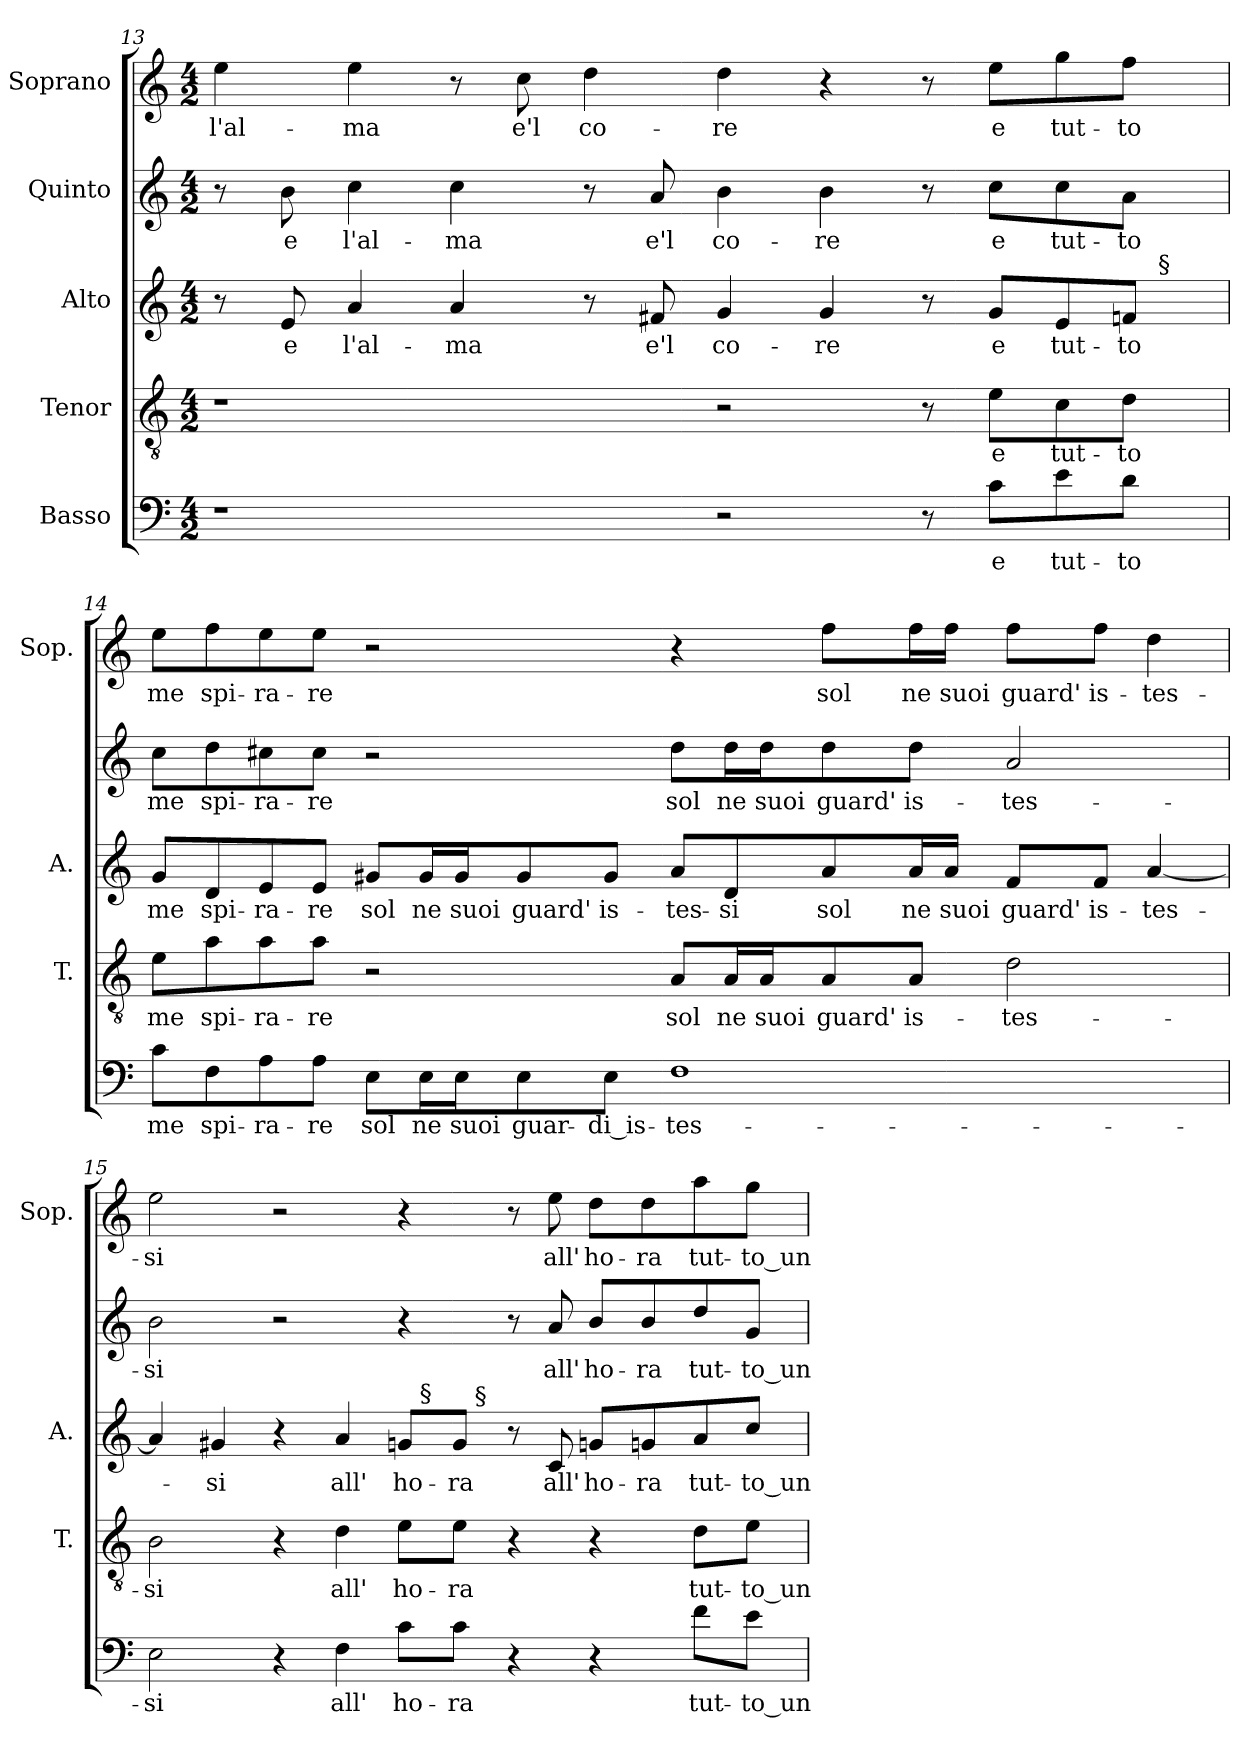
**kern	**text	**kern	**text	**kern	**text	**kern	**text	**kern	**text
*part5	*part5	*part4	*part4	*part3	*part3	*part2	*part2	*part1	*part1
*staff5	*staff5	*staff4	*staff4	*staff3	*staff3	*staff2	*staff2	*staff1	*staff1
*I"Basso	*	*I"Tenor	*	*I"Alto	*	*I"Quinto	*	*I"Soprano	*
*	*	*I'T.	*	*I'A.	*	*	*	*I'Sop.	*
*clefF4	*	*clefGv2	*	*clefG2	*	*clefG2	*	*clefG2	*
*	*	*ITrd7c12	*	*	*	*	*	*	*
*k[]	*	*k[]	*	*k[]	*	*k[]	*	*k[]	*
*C:	*	*C:	*	*C:	*	*C:	*	*C:	*
*M4/2	*	*M4/2	*	*M4/2	*	*M4/2	*	*M4/2	*
=13	=13	=13	=13	=13	=13	=13	=13	=13	=13
!	!	!	!	!	!	!	!	!	!LO:LY:b:color=#000000
*	*	*	*	*^	*	*	*	*	*
1r	.	1r	.	8r	1ryy	.	8r	.	4eei\	l'al-
!	!	!	!	!	!	!LO:LY:b:color=#000000	!	!	!	!
!	!	!	!	!	!	!	!	!LO:LY:b:color=#000000	!	!
.	.	.	.	8ei/	.	e	8bi\	e	.	.
!	!	!	!	!	!	!LO:LY:b:color=#000000	!	!	!	!
!	!	!	!	!	!	!	!	!LO:LY:b:color=#000000	!	!
!	!	!	!	!	!	!	!	!	!	!LO:LY:b:color=#000000
.	.	.	.	4ai/	.	l'al-	4cci\	l'al-	4eei\	-ma
!	!	!	!	!	!	!LO:LY:b:color=#000000	!	!	!	!
!	!	!	!	!	!	!	!	!LO:LY:b:color=#000000	!	!
.	.	.	.	4ai/	.	-ma	4cci\	-ma	8r	.
!	!	!	!	!	!	!	!	!	!	!LO:LY:b:color=#000000
.	.	.	.	.	.	.	.	.	8cci\	e'l
!	!	!	!	!	!	!	!	!	!	!LO:LY:b:color=#000000
.	.	.	.	8r	.	.	8r	.	4ddi\	co-
!	!	!	!	!	!	!LO:LY:b:color=#000000	!	!	!	!
!	!	!	!	!	!	!	!	!LO:LY:b:color=#000000	!	!
.	.	.	.	8f#Xi/	.	e'l	8ai/	e'l	.	.
!	!	!	!	!	!	!LO:LY:b:color=#000000	!	!	!	!
!	!	!	!	!	!	!	!	!LO:LY:b:color=#000000	!	!
!	!	!	!	!	!	!	!	!	!	!LO:LY:b:color=#000000
2r	.	2r	.	4gi/	2ryy	co-	4bi\	co-	4ddi\	-re
!	!	!	!	!	!	!LO:LY:b:color=#000000	!	!	!	!
!	!	!	!	!	!	!	!	!LO:LY:b:color=#000000	!	!
.	.	.	.	4gi/	.	-re	4bi\	-re	4r	.
8r	.	8r	.	8r	4ryy	.	8r	.	8r	.
!	!LO:LY:b:color=#000000	!	!	!	!	!	!	!	!	!
!	!	!	!LO:LY:b:color=#000000	!	!	!	!	!	!	!
!	!	!	!	!	!	!LO:LY:b:color=#000000	!	!	!	!
!	!	!	!	!	!	!	!	!LO:LY:b:color=#000000	!	!
!	!	!	!	!	!	!	!	!	!	!LO:LY:b:color=#000000
8ci\L	e	8Ei\L	e	8gi/L	.	e	8cci\L	e	8eei\L	e
!	!LO:LY:b:color=#000000	!	!	!	!	!	!	!	!	!
!	!	!	!LO:LY:b:color=#000000	!	!	!	!	!	!	!
!	!	!	!	!	!	!LO:LY:b:color=#000000	!	!	!	!
!	!	!	!	!	!	!	!	!LO:LY:b:color=#000000	!	!
!	!	!	!	!	!	!	!	!	!	!LO:LY:b:color=#000000
8ei\	tut-	8Ci\	tut-	8ei/	8ryy	tut-	8cci\	tut-	8ggi\	tut-
!	!LO:LY:b:color=#000000	!	!	!	!	!	!	!	!	!
!	!	!	!LO:LY:b:color=#000000	!	!	!	!	!	!	!
!	!	!	!	!	!	!LO:LY:b:color=#000000	!	!	!	!
!	!	!	!	!	!	!	!	!LO:LY:b:color=#000000	!	!
!	!	!	!	!	!	!	!	!	!	!LO:LY:b:color=#000000
8di\J	-to	8Di\J	-to	8fi/J	32ryy	-to	8ai\J	-to	8ffi\J	-to
.	.	.	.	.	256ryy	.	.	.	.	.
!	!	!	!	!	!LO:TX:a:t=§	!	!	!	!	!
.	.	.	.	.	16ryy	.	.	.	.	.
.	.	.	.	.	64..ryy	.	.	.	.	.
*	*	*	*	*v	*v	*	*	*	*	*
!!LO:PB:g=z
=14	=14	=14	=14	=14	=14	=14	=14	=14	=14
*	*	*	*	*^	*	*	*	*	*
!	!LO:LY:b:color=#000000	!	!	!	!	!	!	!	!	!
*	*	*	*	*v	*v	*	*	*	*	*
*	*	*	*	*^	*	*	*	*	*
!	!	!	!LO:LY:b:color=#000000	!	!	!	!	!	!	!
*	*	*	*	*v	*v	*	*	*	*	*
*	*	*	*	*^	*	*	*	*	*
!	!	!	!	!	!	!LO:LY:b:color=#000000	!	!	!	!
*	*	*	*	*v	*v	*	*	*	*	*
*	*	*	*	*^	*	*	*	*	*
!	!	!	!	!	!	!	!	!LO:LY:b:color=#000000	!	!
*	*	*	*	*v	*v	*	*	*	*	*
*	*	*	*	*^	*	*	*	*	*
!	!	!	!	!	!	!	!	!	!	!LO:LY:b:color=#000000
*	*	*	*	*v	*v	*	*	*	*	*
8ci\L	me	8Ei\L	me	8gi/L	me	8cci\L	me	8eei\L	me
!	!LO:LY:b:color=#000000	!	!	!	!	!	!	!	!
!	!	!	!LO:LY:b:color=#000000	!	!	!	!	!	!
!	!	!	!	!	!LO:LY:b:color=#000000	!	!	!	!
!	!	!	!	!	!	!	!LO:LY:b:color=#000000	!	!
!	!	!	!	!	!	!	!	!	!LO:LY:b:color=#000000
8Fi\	spi-	8Ai\	spi-	8di/	spi-	8ddi\	spi-	8ffi\	spi-
!	!LO:LY:b:color=#000000	!	!	!	!	!	!	!	!
!	!	!	!LO:LY:b:color=#000000	!	!	!	!	!	!
!	!	!	!	!	!LO:LY:b:color=#000000	!	!	!	!
!	!	!	!	!	!	!	!LO:LY:b:color=#000000	!	!
!	!	!	!	!	!	!	!	!	!LO:LY:b:color=#000000
8Ai\	-ra-	8Ai\	-ra-	8ei/	-ra-	8cc#Xi\	-ra-	8eei\	-ra-
!	!LO:LY:b:color=#000000	!	!	!	!	!	!	!	!
!	!	!	!LO:LY:b:color=#000000	!	!	!	!	!	!
!	!	!	!	!	!LO:LY:b:color=#000000	!	!	!	!
!	!	!	!	!	!	!	!LO:LY:b:color=#000000	!	!
!	!	!	!	!	!	!	!	!	!LO:LY:b:color=#000000
8Ai\J	-re	8Ai\J	-re	8ei/J	-re	8cc#i\J	-re	8eei\J	-re
!	!LO:LY:b:color=#000000	!	!	!	!	!	!	!	!
!	!	!	!	!	!LO:LY:b:color=#000000	!	!	!	!
8Ei\L	sol	2r	.	8g#Xi/L	sol	2r	.	2r	.
!	!LO:LY:b:color=#000000	!	!	!	!	!	!	!	!
!	!	!	!	!	!LO:LY:b:color=#000000	!	!	!	!
16Ei\L	ne	.	.	16g#i/L	ne	.	.	.	.
!	!LO:LY:b:color=#000000	!	!	!	!	!	!	!	!
!	!	!	!	!	!LO:LY:b:color=#000000	!	!	!	!
16Ei\J	suoi	.	.	16g#i/J	suoi	.	.	.	.
!	!LO:LY:b:color=#000000	!	!	!	!	!	!	!	!
!	!	!	!	!	!LO:LY:b:color=#000000	!	!	!	!
8Ei\	guar-	.	.	8g#i/	guard'	.	.	.	.
!	!LO:LY:b:color=#000000	!	!	!	!	!	!	!	!
!	!	!	!	!	!LO:LY:b:color=#000000	!	!	!	!
8Ei\J	-di_is-	.	.	8g#i/J	is-	.	.	.	.
!	!LO:LY:b:color=#000000	!	!	!	!	!	!	!	!
!	!	!	!LO:LY:b:color=#000000	!	!	!	!	!	!
!	!	!	!	!	!LO:LY:b:color=#000000	!	!	!	!
!	!	!	!	!	!	!	!LO:LY:b:color=#000000	!	!
1Fi	-tes-	8AAi/L	sol	8ai/L	-tes-	8ddi\L	sol	4r	.
!	!	!	!LO:LY:b:color=#000000	!	!	!	!	!	!
!	!	!	!	!	!LO:LY:b:color=#000000	!	!	!	!
!	!	!	!	!	!	!	!LO:LY:b:color=#000000	!	!
.	.	16AAi/L	ne	8di/	-si	16ddi\L	ne	.	.
!	!	!	!LO:LY:b:color=#000000	!	!	!	!	!	!
!	!	!	!	!	!	!	!LO:LY:b:color=#000000	!	!
.	.	16AAi/J	suoi	.	.	16ddi\J	suoi	.	.
!	!	!	!LO:LY:b:color=#000000	!	!	!	!	!	!
!	!	!	!	!	!LO:LY:b:color=#000000	!	!	!	!
!	!	!	!	!	!	!	!LO:LY:b:color=#000000	!	!
!	!	!	!	!	!	!	!	!	!LO:LY:b:color=#000000
.	.	8AAi/	guard'	8ai/	sol	8ddi\	guard'	8ffi\L	sol
!	!	!	!LO:LY:b:color=#000000	!	!	!	!	!	!
!	!	!	!	!	!LO:LY:b:color=#000000	!	!	!	!
!	!	!	!	!	!	!	!LO:LY:b:color=#000000	!	!
!	!	!	!	!	!	!	!	!	!LO:LY:b:color=#000000
.	.	8AAi/J	is-	16ai/L	ne	8ddi\J	is-	16ffi\L	ne
!	!	!	!	!	!LO:LY:b:color=#000000	!	!	!	!
!	!	!	!	!	!	!	!	!	!LO:LY:b:color=#000000
.	.	.	.	16ai/JJ	suoi	.	.	16ffi\JJ	suoi
!	!	!	!LO:LY:b:color=#000000	!	!	!	!	!	!
!	!	!	!	!	!LO:LY:b:color=#000000	!	!	!	!
!	!	!	!	!	!	!	!LO:LY:b:color=#000000	!	!
!	!	!	!	!	!	!	!	!	!LO:LY:b:color=#000000
.	.	2Di\	-tes-	8fi/L	guard'	2ai/	-tes-	8ffi\L	guard'
!	!	!	!	!	!LO:LY:b:color=#000000	!	!	!	!
!	!	!	!	!	!	!	!	!	!LO:LY:b:color=#000000
.	.	.	.	8fi/J	is-	.	.	8ffi\J	is-
!	!	!	!	!	!LO:LY:b:color=#000000	!	!	!	!
!	!	!	!	!	!	!	!	!	!LO:LY:b:color=#000000
.	.	.	.	[<4ai/	-tes-	.	.	4ddi\	-tes-
=15	=15	=15	=15	=15	=15	=15	=15	=15	=15
!	!LO:LY:b:color=#000000	!	!	!	!	!	!	!	!
!	!	!	!LO:LY:b:color=#000000	!	!	!	!	!	!
!	!	!	!	!	!	!	!LO:LY:b:color=#000000	!	!
!	!	!	!	!	!	!	!	!	!LO:LY:b:color=#000000
*	*	*	*	*^	*	*	*	*	*
*	*	*	*	*	*^	*	*	*	*	*
2Ei\	-si	2BBi\	-si	4ai/]	1ryy	1ryy	.	2bi\	-si	2eei\	-si
!	!	!	!	!	!	!	!LO:LY:b:color=#000000	!	!	!	!
.	.	.	.	4g#Xi/	.	.	-si	.	.	.	.
4r	.	4r	.	4r	.	.	.	2r	.	2r	.
!	!LO:LY:b:color=#000000	!	!	!	!	!	!	!	!	!	!
!	!	!	!LO:LY:b:color=#000000	!	!	!	!	!	!	!	!
!	!	!	!	!	!	!	!LO:LY:b:color=#000000	!	!	!	!
4Fi\	all'	4Di\	all'	4ai/	.	.	all'	.	.	.	.
!	!LO:LY:b:color=#000000	!	!	!	!	!	!	!	!	!	!
!	!	!	!LO:LY:b:color=#000000	!	!	!	!	!	!	!	!
!	!	!	!	!	!	!	!LO:LY:b:color=#000000	!	!	!	!
8ci\L	ho-	8Ei\L	ho-	8gi/L	32ryy	8ryy	ho-	4r	.	4r	.
.	.	.	.	.	256ryy	.	.	.	.	.	.
!	!	!	!	!	!LO:TX:a:t=§	!	!	!	!	!	!
.	.	.	.	.	2ryy	.	.	.	.	.	.
!	!LO:LY:b:color=#000000	!	!	!	!	!	!	!	!	!	!
!	!	!	!LO:LY:b:color=#000000	!	!	!	!	!	!	!	!
!	!	!	!	!	!	!	!LO:LY:b:color=#000000	!	!	!	!
8ci\J	-ra	8Ei\J	-ra	8gi/J	.	32ryy	-ra	.	.	.	.
.	.	.	.	.	.	256ryy	.	.	.	.	.
!	!	!	!	!	!	!LO:TX:a:t=§	!	!	!	!	!
.	.	.	.	.	.	2ryy	.	.	.	.	.
4r	.	4r	.	8r	.	.	.	8r	.	8r	.
!	!	!	!	!	!	!	!LO:LY:b:color=#000000	!	!	!	!
!	!	!	!	!	!	!	!	!	!LO:LY:b:color=#000000	!	!
!	!	!	!	!	!	!	!	!	!	!	!LO:LY:b:color=#000000
.	.	.	.	8ci/	.	.	all'	8ai/	all'	8eei\	all'
!	!	!	!	!	!	!	!LO:LY:b:color=#000000	!	!	!	!
!	!	!	!	!	!	!	!	!	!LO:LY:b:color=#000000	!	!
!	!	!	!	!	!	!	!	!	!	!	!LO:LY:b:color=#000000
4r	.	4r	.	8gni/L	.	.	ho-	8bi/L	ho-	8ddi\L	ho-
.	.	.	.	.	4ryy	.	.	.	.	.	.
!	!	!	!	!	!	!	!LO:LY:b:color=#000000	!	!	!	!
!	!	!	!	!	!	!	!	!	!LO:LY:b:color=#000000	!	!
!	!	!	!	!	!	!	!	!	!	!	!LO:LY:b:color=#000000
.	.	.	.	8gni/	.	.	-ra	8bi/	-ra	8ddi\	-ra
.	.	.	.	.	.	4ryy	.	.	.	.	.
!	!LO:LY:b:color=#000000	!	!	!	!	!	!	!	!	!	!
!	!	!	!LO:LY:b:color=#000000	!	!	!	!	!	!	!	!
!	!	!	!	!	!	!	!LO:LY:b:color=#000000	!	!	!	!
!	!	!	!	!	!	!	!	!	!LO:LY:b:color=#000000	!	!
!	!	!	!	!	!	!	!	!	!	!	!LO:LY:b:color=#000000
8fi\L	tut-	8Di\L	tut-	8ai/	.	.	tut-	8ddi/	tut-	8aai\	tut-
.	.	.	.	.	8ryy	.	.	.	.	.	.
!	!LO:LY:b:color=#000000	!	!	!	!	!	!	!	!	!	!
!	!	!	!LO:LY:b:color=#000000	!	!	!	!	!	!	!	!
!	!	!	!	!	!	!	!LO:LY:b:color=#000000	!	!	!	!
!	!	!	!	!	!	!	!	!	!LO:LY:b:color=#000000	!	!
!	!	!	!	!	!	!	!	!	!	!	!LO:LY:b:color=#000000
8ei\J	-to_un	8Ei\J	-to_un	8cci/J	.	.	-to_un	8gi/J	-to_un	8ggi\J	-to_un
.	.	.	.	.	16ryy	16ryy	.	.	.	.	.
.	.	.	.	.	64..ryy	64..ryy	.	.	.	.	.
*	*	*	*	*v	*v	*v	*	*	*	*	*
=	=	=	=	=	=	=	=	=	=
*-	*-	*-	*-	*-	*-	*-	*-	*-	*-
